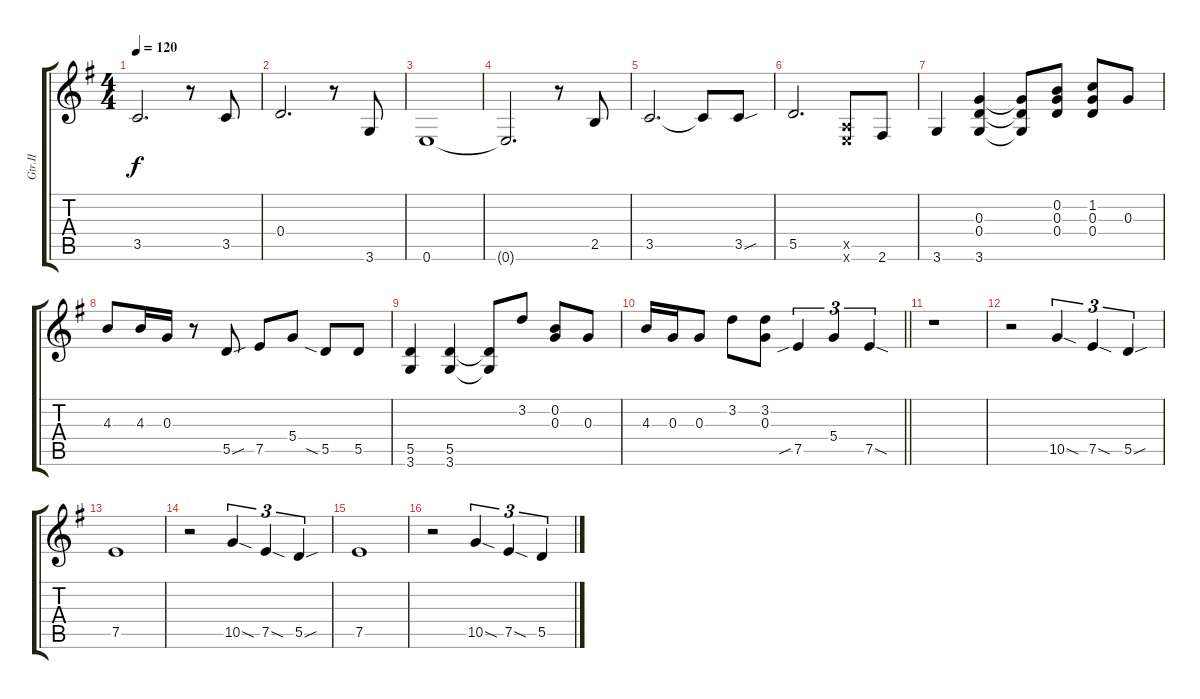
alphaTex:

\track ("Gtr.II" "Gtr.II") {instrument electricguitarjazz}
\staff {score tabs}
\tuning (E4 B3 G3 D3 A2 E2) {hide}
\ts (4 4)
\tempo 120
\clef g2
\ks eminor
3.5.2{d dy f} r.8 3.5.8 |
0.4.2{d} r.8 3.6.8 |
0.6.1 |
0.6{t}.2{d} r.8 2.5.8 |
3.5.2{d} 3.5{t}.8 3.5{sou}.8 |
5.5.2{d} (0.5{x} 0.6{x}).8 2.6.8 |
3.6.4 (0.3 0.4 3.6).4 (0.3{t} 0.4{t} 3.6{t}).8 (0.2 0.3 0.4).8 (1.2 0.3 0.4).8 0.3.8 |
4.3.8 4.3.16 0.3.16 r.8 5.5{sou}.8 7.5.8 5.4.8 5.5{sia}.8 5.5.8 |
(5.5 3.6).4 (5.5 3.6).4 (5.5{t} 3.6{t}).8 3.2.8 (0.2 0.3).8 0.3.8 |
\barLineRight lightlight
4.3.16 0.3.16 0.3.8 3.2.8 (3.2 0.3).8 7.5{sib}.4{tu (3 2)} 5.4.4{tu (3 2)} 7.5{sod}.4{tu (3 2)} |
r.1 |
r.2 10.5{sod}.4{tu (3 2)} 7.5{sod}.4{tu (3 2)} 5.5{sou}.4{tu (3 2)} |
7.5.1 |
r.2 10.5{sod}.4{tu (3 2)} 7.5{sod}.4{tu (3 2)} 5.5{sou}.4{tu (3 2)} |
7.5.1 |
r.2 10.5{sod}.4{tu (3 2)} 7.5{sod}.4{tu (3 2)} 5.5.4{tu (3 2)}
